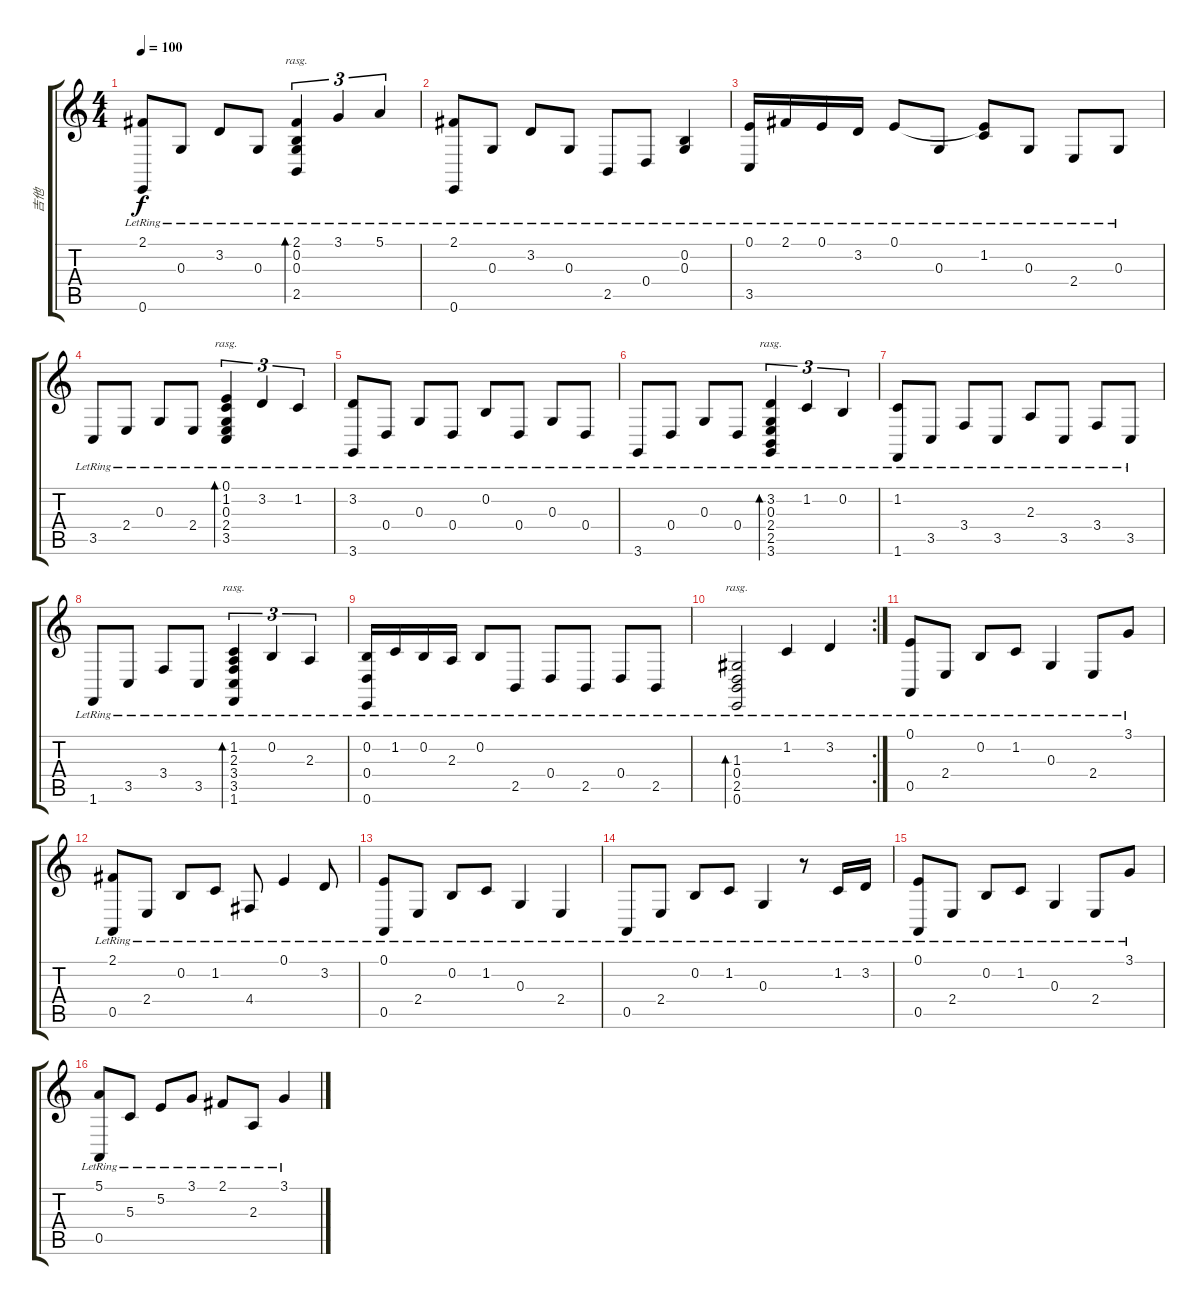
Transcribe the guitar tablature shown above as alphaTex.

\track ("吉他" "吉他") {instrument acousticgrandpiano}
\staff {score tabs}
\tuning (E4 B3 G3 D3 A2 E2) {hide}
\ts (4 4)
\tempo 100
\clef g2
\ks c
(2.1{lr} 0.6).8{dy f} 0.3{lr}.8 3.2{lr}.8 0.3{lr}.8 (2.1 0.2 0.3{lr} 2.5).4{tu (3 2) bd 480 rasg ii} 3.1{lr}.4{tu (3 2)} 5.1{lr}.4{tu (3 2)} |
(2.1{lr} 0.6).8 0.3{lr}.8 3.2{lr}.8 0.3{lr}.8 2.5{lr}.8 0.4{lr}.8 (0.2 0.3{lr}).4 |
(0.1{lr} 3.5).16 2.1{lr}.16 0.1{lr}.16 3.2{lr}.16 0.1{lr}.8 0.3{lr}.8 (0.1{t} 1.2{lr}).8 0.3{lr}.8 2.4{lr}.8 0.3{lr}.8 |
3.5{lr}.8 2.4{lr}.8 0.3{lr}.8 2.4{lr}.8 (0.1 1.2 0.3 2.4{lr} 3.5).4{tu (3 2) bd 480 rasg ii} 3.2{lr}.4{tu (3 2)} 1.2{lr}.4{tu (3 2)} |
(3.2{lr} 3.6).8 0.4{lr}.8 0.3{lr}.8 0.4{lr}.8 0.2{lr}.8 0.4{lr}.8 0.3{lr}.8 0.4{lr}.8 |
3.6{lr}.8 0.4{lr}.8 0.3{lr}.8 0.4{lr}.8 (3.2 0.3 2.4{lr} 2.5 3.6).4{tu (3 2) bd 480 rasg ii} 1.2{lr}.4{tu (3 2)} 0.2{lr}.4{tu (3 2)} |
(1.2{lr} 1.6).8 3.5{lr}.8 3.4{lr}.8 3.5{lr}.8 2.3{lr}.8 3.5{lr}.8 3.4{lr}.8 3.5{lr}.8 |
1.6{lr}.8 3.5{lr}.8 3.4{lr}.8 3.5{lr}.8 (1.2 2.3 3.4 3.5{lr} 1.6).4{tu (3 2) bd 480 rasg ii} 0.2{lr}.4{tu (3 2)} 2.3{lr}.4{tu (3 2)} |
(0.2{lr} 0.4 0.6).16 1.2{lr}.16 0.2{lr}.16 2.3{lr}.16 0.2{lr}.8 2.5{lr}.8 0.4{lr}.8 2.5{lr}.8 0.4{lr}.8 2.5{lr}.8 |
\rc 2
(1.3 0.4 2.5{lr} 0.6).2{bd 480 rasg ii} 1.2{lr}.4 3.2{lr}.4 |
(0.1{lr} 0.5).8 2.4{lr}.8 0.2{lr}.8 1.2{lr}.8 0.3{lr}.4 2.4{lr}.8 3.1{lr}.8 |
(2.1{lr} 0.5).8 2.4{lr}.8 0.2{lr}.8 1.2{lr}.8 4.4{lr}.8 0.1{lr}.4 3.2{lr}.8 |
(0.1{lr} 0.5).8 2.4{lr}.8 0.2{lr}.8 1.2{lr}.8 0.3{lr}.4 2.4{lr}.4 |
0.5{lr}.8 2.4{lr}.8 0.2{lr}.8 1.2{lr}.8 0.3{lr}.4 r.8 1.2{lr}.16 3.2{lr}.16 |
(0.1{lr} 0.5).8 2.4{lr}.8 0.2{lr}.8 1.2{lr}.8 0.3{lr}.4 2.4{lr}.8 3.1{lr}.8 |
(5.1{lr} 0.5).8 5.3{lr}.8 5.2{lr}.8 3.1{lr}.8 2.1{lr}.8 2.3{lr}.8 3.1{lr}.4
